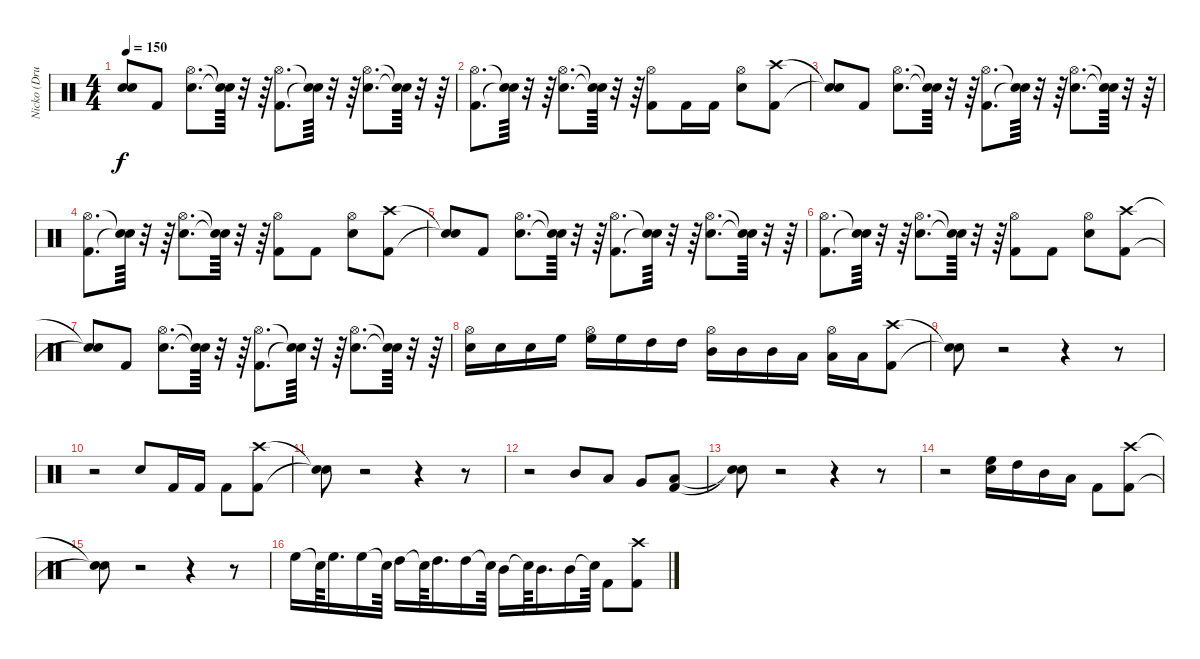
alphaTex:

\track ("Nicko (Drums)" "Nicko (Dru") {instrument percussion}
\staff {score}
\articulation defaults
\ts (4 4)
\tempo 150
\clef neutral
\ks c
("Snare (hit)"{t} "Snare (hit)"{t}).8{dy f} "Kick (hit) 2".8 ("Snare (hit) 2" "Hi-Hat (open)").8{d} ("Snare (hit)"{t} "Snare (hit)"{t}).64 r.32 r.64 ("Kick (hit) 2" "Hi-Hat (open)").8{d} ("Snare (hit)"{t} "Snare (hit)"{t}).64 r.32 r.64 ("Snare (hit) 2" "Hi-Hat (open)").8{d} ("Snare (hit)"{t} "Snare (hit)"{t}).64 r.32 r.64 |
("Kick (hit) 2" "Hi-Hat (open)").8{d} ("Snare (hit)"{t} "Snare (hit)"{t}).64 r.32 r.64 ("Snare (hit) 2" "Hi-Hat (open)").8{d} ("Snare (hit)"{t} "Snare (hit)"{t}).64 r.32 r.64 ("Kick (hit) 2" "Hi-Hat (open)").8 "Kick (hit) 2".16 "Kick (hit) 2".16 ("Snare (hit) 2" "Hi-Hat (open)").8 ("Kick (hit) 2" "Crash high (hit)").8 |
("Snare (hit)"{t} "Snare (hit)"{t}).8 "Kick (hit) 2".8 ("Snare (hit) 2" "Hi-Hat (open)").8{d} ("Snare (hit)"{t} "Snare (hit)"{t}).64 r.32 r.64 ("Kick (hit) 2" "Hi-Hat (open)").8{d} ("Snare (hit)"{t} "Snare (hit)"{t}).64 r.32 r.64 ("Snare (hit) 2" "Hi-Hat (open)").8{d} ("Snare (hit)"{t} "Snare (hit)"{t}).64 r.32 r.64 |
("Kick (hit) 2" "Hi-Hat (open)").8{d} ("Snare (hit)"{t} "Snare (hit)"{t}).64 r.32 r.64 ("Snare (hit) 2" "Hi-Hat (open)").8{d} ("Snare (hit)"{t} "Snare (hit)"{t}).64 r.32 r.64 ("Kick (hit) 2" "Hi-Hat (open)").8 "Kick (hit) 2".8 ("Snare (hit) 2" "Hi-Hat (open)").8 ("Kick (hit) 2" "Crash high (hit)").8 |
("Snare (hit)"{t} "Snare (hit)"{t}).8 "Kick (hit) 2".8 ("Snare (hit) 2" "Hi-Hat (open)").8{d} ("Snare (hit)"{t} "Snare (hit)"{t}).64 r.32 r.64 ("Kick (hit) 2" "Hi-Hat (open)").8{d} ("Snare (hit)"{t} "Snare (hit)"{t}).64 r.32 r.64 ("Snare (hit) 2" "Hi-Hat (open)").8{d} ("Snare (hit)"{t} "Snare (hit)"{t}).64 r.32 r.64 |
("Kick (hit) 2" "Hi-Hat (open)").8{d} ("Snare (hit)"{t} "Snare (hit)"{t}).64 r.32 r.64 ("Snare (hit) 2" "Hi-Hat (open)").8{d} ("Snare (hit)"{t} "Snare (hit)"{t}).64 r.32 r.64 ("Kick (hit) 2" "Hi-Hat (open)").8 "Kick (hit) 2".8 ("Snare (hit) 2" "Hi-Hat (open)").8 ("Kick (hit) 2" "Crash high (hit)").8 |
("Snare (hit)"{t} "Snare (hit)"{t}).8 "Kick (hit) 2".8 ("Snare (hit) 2" "Hi-Hat (open)").8{d} ("Snare (hit)"{t} "Snare (hit)"{t}).64 r.32 r.64 ("Kick (hit) 2" "Hi-Hat (open)").8{d} ("Snare (hit)"{t} "Snare (hit)"{t}).64 r.32 r.64 ("Snare (hit) 2" "Hi-Hat (open)").8{d} ("Snare (hit)"{t} "Snare (hit)"{t}).64 r.32 r.64 |
("Snare (hit) 2" "Hi-Hat (open)").16 "Snare (hit) 2".16 "Snare (hit) 2".16 "High Floor Tom (hit)".16 ("Hi-Hat (open)" "High Floor Tom (hit)").16 "High Floor Tom (hit)".16 "High Tom (hit)".16 "High Tom (hit)".16 ("Hi-Hat (open)" "Mid Tom (hit)").16 "Mid Tom (hit)".16 "Mid Tom (hit)".16 "Low Tom (hit)".16 ("Low Tom (hit)" "Hi-Hat (open)").16 "Low Tom (hit)".16 ("Kick (hit) 2" "Crash high (hit)").8 |
("Snare (hit)"{t} "Snare (hit)"{t}).8 r.2 r.4 r.8 |
r.2 "Snare (hit) 2".8 "Kick (hit) 2".16 "Kick (hit) 2".16 "Kick (hit) 2".8 ("Kick (hit) 2" "Crash high (hit)").8 |
("Snare (hit)"{t} "Snare (hit)"{t}).8 r.2 r.4 r.8 |
r.2 "Mid Tom (hit)".8 "Low Tom (hit)".8 "Very Low Tom (hit)".8 ("Kick (hit) 2" "Low Floor Tom (hit)").8 |
("Snare (hit)"{t} "Snare (hit)"{t}).8 r.2 r.4 r.8 |
r.2 ("Snare (hit) 2" "High Floor Tom (hit)").16 "High Tom (hit)".16 "Mid Tom (hit)".16 "Low Tom (hit)".16 "Kick (hit) 2".8 ("Kick (hit) 2" "Crash high (hit)").8 |
("Snare (hit)"{t} "Snare (hit)"{t}).8 r.2 r.4 r.8 |
"High Floor Tom (hit)".16 "Snare (hit)"{t}.64 "High Floor Tom (hit)".16{d} "High Floor Tom (hit)".16 "Snare (hit)"{t}.64 "High Tom (hit)".16 "Snare (hit)"{t}.64 "High Tom (hit)".16{d} "High Tom (hit)".16 "Snare (hit)"{t}.64 "Mid Tom (hit)".16 "Snare (hit)"{t}.64 "Mid Tom (hit)".16{d} "Mid Tom (hit)".16 "Snare (hit)"{t}.64 "Kick (hit) 2".8 ("Kick (hit) 2" "Crash high (hit)").8
